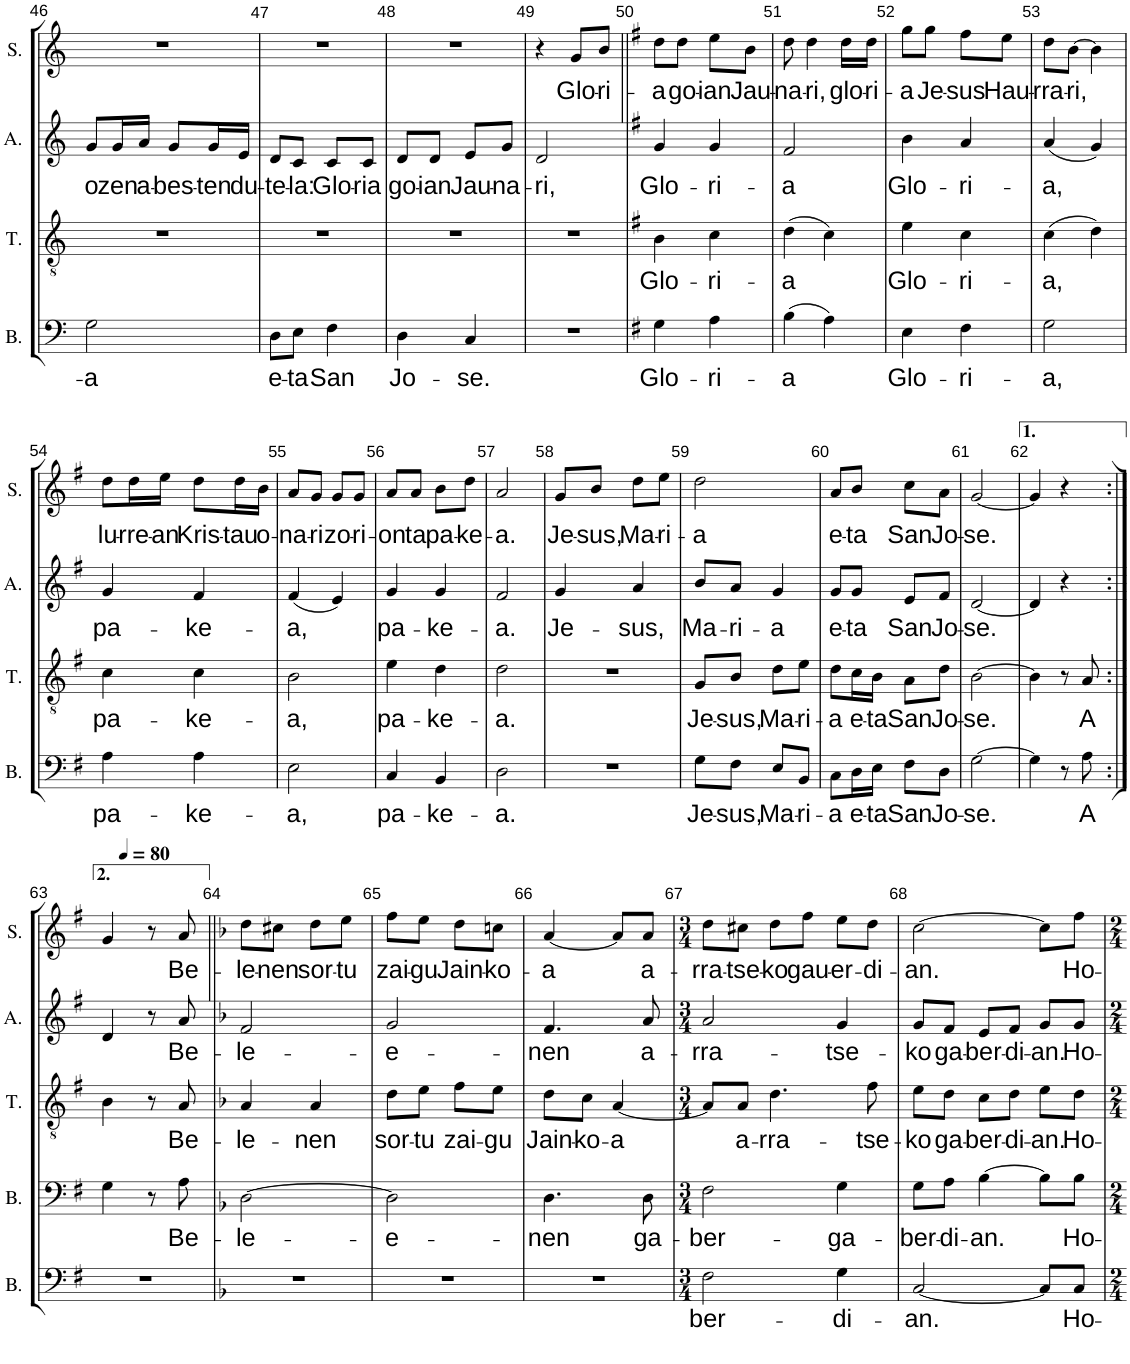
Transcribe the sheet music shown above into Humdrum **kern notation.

**kern	**text	**kern	**text	**kern	**text	**kern	**text	**kern	**text
*part5	*part5	*part4	*part4	*part3	*part3	*part2	*part2	*part1	*part1
*staff5	*staff5	*staff4	*staff4	*staff3	*staff3	*staff2	*staff2	*staff1	*staff1
*I"Bass	*	*I"Basse	*	*I"Tenor	*	*I"Alto	*	*I"Soprano	*
*I'B.	*	*I'B.	*	*I'T.	*	*I'A.	*	*I'S.	*
!!LO:PB:g=z
*clefF4	*	*clefF4	*	*clefGv2	*	*clefG2	*	*clefG2	*
*k[]	*	*k[]	*	*k[]	*	*k[]	*	*k[]	*
*M2/4	*	*M2/4	*	*M2/4	*	*M2/4	*	*M2/4	*
=46	=46	=46	=46	=46	=46	=46	=46	=46	=46
!	!	!	!LO:LY:b	!	!	!	!LO:LY:b	!	!
2r	.	2G\	-a	2r	.	8g/L	o	2r	.
!	!	!	!	!	!	!	!LO:LY:b	!	!
.	.	.	.	.	.	16g/L	zen	.	.
!	!	!	!	!	!	!	!LO:LY:b	!	!
.	.	.	.	.	.	16a/JJ	a-	.	.
!	!	!	!	!	!	!	!LO:LY:b	!	!
.	.	.	.	.	.	8g/L	-bes-	.	.
!	!	!	!	!	!	!	!LO:LY:b	!	!
.	.	.	.	.	.	16g/L	-ten	.	.
!	!	!	!	!	!	!	!LO:LY:b	!	!
.	.	.	.	.	.	16e/JJ	du-	.	.
=47	=47	=47	=47	=47	=47	=47	=47	=47	=47
!	!	!	!LO:LY:b	!	!	!	!LO:LY:b	!	!
2r	.	8D\L	e-	2r	.	8d/L	-te-	2r	.
!	!	!	!LO:LY:b	!	!	!	!LO:LY:b	!	!
.	.	8E\J	-ta	.	.	8c/J	-la:	.	.
!	!	!	!LO:LY:b	!	!	!	!LO:LY:b	!	!
.	.	4F\	San	.	.	8c/L	Glo-	.	.
!	!	!	!	!	!	!	!LO:LY:b	!	!
.	.	.	.	.	.	8c/J	-ria	.	.
=48	=48	=48	=48	=48	=48	=48	=48	=48	=48
!	!	!	!LO:LY:b	!	!	!	!LO:LY:b	!	!
2r	.	4D\	Jo-	2r	.	8d/L	go-	2r	.
!	!	!	!	!	!	!	!LO:LY:b	!	!
.	.	.	.	.	.	8d/J	-ian	.	.
!	!	!	!LO:LY:b	!	!	!	!LO:LY:b	!	!
.	.	4C/	-se.	.	.	8e/L	Jau-	.	.
!	!	!	!	!	!	!	!LO:LY:b	!	!
.	.	.	.	.	.	8g/J	-na-	.	.
=49	=49	=49	=49	=49	=49	=49	=49	=49	=49
!	!	!	!	!	!	!	!LO:LY:b	!	!
2r	.	2r	.	2r	.	2d/	-ri,	4r	.
!	!	!	!	!	!	!	!	!	!LO:LY:b
.	.	.	.	.	.	.	.	8g/L	Glo-
!	!	!	!	!	!	!	!	!	!LO:LY:b
.	.	.	.	.	.	.	.	8b/J	-ri-
=50||	=50||	=50||	=50||	=50||	=50||	=50||	=50||	=50||	=50||
*k[f#]	*	*k[f#]	*	*k[f#]	*	*k[f#]	*	*k[f#]	*
!	!	!	!LO:LY:b	!	!LO:LY:b	!	!LO:LY:b	!	!LO:LY:b
2r	.	4G\	Glo-	4B\	Glo-	4g/	Glo-	8dd\L	-a
!	!	!	!	!	!	!	!	!	!LO:LY:b
.	.	.	.	.	.	.	.	8dd\J	go-
!	!	!	!LO:LY:b	!	!LO:LY:b	!	!LO:LY:b	!	!LO:LY:b
.	.	4A\	-ri-	4c\	-ri-	4g/	-ri-	8ee\L	-ian
!	!	!	!	!	!	!	!	!	!LO:LY:b
.	.	.	.	.	.	.	.	8b\J	Jau-
=51	=51	=51	=51	=51	=51	=51	=51	=51	=51
!	!	!	!LO:LY:b	!	!LO:LY:b	!	!LO:LY:b	!	!LO:LY:b
2r	.	(4B\	-a	(4d\	-a	2f#/	-a	8dd\	-na-
!	!	!	!	!	!	!	!	!	!LO:LY:b
.	.	.	.	.	.	.	.	4dd\	-ri,
.	.	4A\)	.	4c\)	.	.	.	.	.
!	!	!	!	!	!	!	!	!	!LO:LY:b
.	.	.	.	.	.	.	.	16dd\LL	glo-
!	!	!	!	!	!	!	!	!	!LO:LY:b
.	.	.	.	.	.	.	.	16dd\JJ	-ri-
=52	=52	=52	=52	=52	=52	=52	=52	=52	=52
!	!	!	!LO:LY:b	!	!LO:LY:b	!	!LO:LY:b	!	!LO:LY:b
2r	.	4E\	Glo-	4e\	Glo-	4b\	Glo-	8gg\L	-a
!	!	!	!	!	!	!	!	!	!LO:LY:b
.	.	.	.	.	.	.	.	8gg\J	Je-
!	!	!	!LO:LY:b	!	!LO:LY:b	!	!LO:LY:b	!	!LO:LY:b
.	.	4F#\	-ri-	4c\	-ri-	4a/	-ri-	8ff#\L	-sus
!	!	!	!	!	!	!	!	!	!LO:LY:b
.	.	.	.	.	.	.	.	8ee\J	Hau-
=53	=53	=53	=53	=53	=53	=53	=53	=53	=53
!	!	!	!LO:LY:b	!	!LO:LY:b	!	!LO:LY:b	!	!LO:LY:b
2r	.	2G\	-a,	(4c\	-a,	(4a/	-a,	8dd\L	-rra-
!	!	!	!	!	!	!	!	!	!LO:LY:b
.	.	.	.	.	.	.	.	[8b\J	-ri,
.	.	.	.	4d\)	.	4g/)	.	4b\]	.
!!LO:LB:g=z
=54	=54	=54	=54	=54	=54	=54	=54	=54	=54
!	!	!	!LO:LY:b	!	!LO:LY:b	!	!LO:LY:b	!	!LO:LY:b
2r	.	4A\	pa-	4c\	pa-	4g/	pa-	8dd\L	lu-
!	!	!	!	!	!	!	!	!	!LO:LY:b
.	.	.	.	.	.	.	.	16dd\L	-rre-
!	!	!	!	!	!	!	!	!	!LO:LY:b
.	.	.	.	.	.	.	.	16ee\JJ	-an
!	!	!	!LO:LY:b	!	!LO:LY:b	!	!LO:LY:b	!	!LO:LY:b
.	.	4A\	-ke-	4c\	-ke-	4f#/	-ke-	8dd\L	Kris-
!	!	!	!	!	!	!	!	!	!LO:LY:b
.	.	.	.	.	.	.	.	16dd\L	-tau
!	!	!	!	!	!	!	!	!	!LO:LY:b
.	.	.	.	.	.	.	.	16b\JJ	o-
=55	=55	=55	=55	=55	=55	=55	=55	=55	=55
!	!	!	!LO:LY:b	!	!LO:LY:b	!	!LO:LY:b	!	!LO:LY:b
2r	.	2E\	-a,	2B\	-a,	(4f#/	-a,	8a/L	-na-
!	!	!	!	!	!	!	!	!	!LO:LY:b
.	.	.	.	.	.	.	.	8g/J	-ri
!	!	!	!	!	!	!	!	!	!LO:LY:b
.	.	.	.	.	.	4e/)	.	8g/L	zo-
!	!	!	!	!	!	!	!	!	!LO:LY:b
.	.	.	.	.	.	.	.	8g/J	-ri-
=56	=56	=56	=56	=56	=56	=56	=56	=56	=56
!	!	!	!LO:LY:b	!	!LO:LY:b	!	!LO:LY:b	!	!LO:LY:b
2r	.	4C/	pa-	4e\	pa-	4g/	pa-	8a/L	-on
!	!	!	!	!	!	!	!	!	!LO:LY:b
.	.	.	.	.	.	.	.	8a/J	ta
!	!	!	!LO:LY:b	!	!LO:LY:b	!	!LO:LY:b	!	!LO:LY:b
.	.	4BB/	-ke-	4d\	-ke-	4g/	-ke-	8b\L	pa-
!	!	!	!	!	!	!	!	!	!LO:LY:b
.	.	.	.	.	.	.	.	8dd\J	-ke-
=57	=57	=57	=57	=57	=57	=57	=57	=57	=57
!	!	!	!LO:LY:b	!	!LO:LY:b	!	!LO:LY:b	!	!LO:LY:b
2r	.	2D\	-a.	2d\	-a.	2f#/	-a.	2a/	-a.
=58	=58	=58	=58	=58	=58	=58	=58	=58	=58
!	!	!	!	!	!	!	!LO:LY:b	!	!LO:LY:b
2r	.	2r	.	2r	.	4g/	Je-	8g/L	Je-
!	!	!	!	!	!	!	!	!	!LO:LY:b
.	.	.	.	.	.	.	.	8b/J	-sus,
!	!	!	!	!	!	!	!LO:LY:b	!	!LO:LY:b
.	.	.	.	.	.	4a/	-sus,	8dd\L	Ma-
!	!	!	!	!	!	!	!	!	!LO:LY:b
.	.	.	.	.	.	.	.	8ee\J	-ri-
=59	=59	=59	=59	=59	=59	=59	=59	=59	=59
!	!	!	!LO:LY:b	!	!LO:LY:b	!	!LO:LY:b	!	!LO:LY:b
2r	.	8G\L	Je-	8G/L	Je-	8b/L	Ma-	2dd\	-a
!	!	!	!LO:LY:b	!	!LO:LY:b	!	!LO:LY:b	!	!
.	.	8F#\J	-sus,	8B/J	-sus,	8a/J	-ri-	.	.
!	!	!	!LO:LY:b	!	!LO:LY:b	!	!LO:LY:b	!	!
.	.	8E/L	Ma-	8d\L	Ma-	4g/	-a	.	.
!	!	!	!LO:LY:b	!	!LO:LY:b	!	!	!	!
.	.	8BB/J	-ri-	8e\J	-ri-	.	.	.	.
=60	=60	=60	=60	=60	=60	=60	=60	=60	=60
!	!	!	!LO:LY:b	!	!LO:LY:b	!	!LO:LY:b	!	!LO:LY:b
2r	.	8C\L	-a	8d\L	-a	8g/L	e-	8a/L	e-
!	!	!	!LO:LY:b	!	!LO:LY:b	!	!LO:LY:b	!	!LO:LY:b
.	.	16D\L	e-	16c\L	e-	8g/J	-ta	8b/J	-ta
!	!	!	!LO:LY:b	!	!LO:LY:b	!	!	!	!
.	.	16E\JJ	-ta	16B\JJ	-ta	.	.	.	.
!	!	!	!LO:LY:b	!	!LO:LY:b	!	!LO:LY:b	!	!LO:LY:b
.	.	8F#\L	San	8A\L	San	8e/L	San	8cc\L	San
!	!	!	!LO:LY:b	!	!LO:LY:b	!	!LO:LY:b	!	!LO:LY:b
.	.	8D\J	Jo-	8d\J	Jo-	8f#/J	Jo-	8a\J	Jo-
=61	=61	=61	=61	=61	=61	=61	=61	=61	=61
!	!	!	!LO:LY:b	!	!LO:LY:b	!	!LO:LY:b	!	!LO:LY:b
2r	.	[2G\	-se.	[2B\	-se.	[2d/	-se.	[2g/	-se.
=62	=62	=62	=62	=62	=62	=62	=62	=62	=62
2r	.	4G\]	.	4B\]	.	4d/]	.	4g/]	.
.	.	8r	.	8r	.	4r	.	4r	.
!	!	!	!LO:LY:b	!	!LO:LY:b	!	!	!	!
.	.	8A\	A	8A/	A	.	.	.	.
!!LO:LB:g=z
=63:|!	=63:|!	=63:|!	=63:|!	=63:|!	=63:|!	=63:|!	=63:|!	=63:|!	=63:|!
*	*	*	*	*	*	*	*	*MM80	*
2r	.	4G\	.	4B\	.	4d/	.	4g/	.
.	.	8r	.	8r	.	8r	.	8r	.
!	!	!	!LO:LY:b	!	!LO:LY:b	!	!LO:LY:b	!	!LO:LY:b
.	.	8A\	Be-	8A/	Be-	8a/	Be-	8a/	Be-
=64||	=64||	=64||	=64||	=64||	=64||	=64||	=64||	=64||	=64||
*k[b-]	*	*k[b-]	*	*k[b-]	*	*k[b-]	*	*k[b-]	*
!	!	!	!LO:LY:b	!	!LO:LY:b	!	!LO:LY:b	!	!LO:LY:b
2r	.	[2D\	-le-	4A/	-le-	2f/	-le-	8dd\L	-le-
!	!	!	!	!	!	!	!	!	!LO:LY:b
.	.	.	.	.	.	.	.	8cc#X\J	-nen
!	!	!	!	!	!LO:LY:b	!	!	!	!LO:LY:b
.	.	.	.	4A/	-nen	.	.	8dd\L	sor-
!	!	!	!	!	!	!	!	!	!LO:LY:b
.	.	.	.	.	.	.	.	8ee\J	-tu
=65	=65	=65	=65	=65	=65	=65	=65	=65	=65
!	!	!	!LO:LY:b	!	!LO:LY:b	!	!LO:LY:b	!	!LO:LY:b
2r	.	2D\]	-e-	8d\L	sor-	2g/	-e-	8ff\L	zai-
!	!	!	!	!	!LO:LY:b	!	!	!	!LO:LY:b
.	.	.	.	8e\J	-tu	.	.	8ee\J	-gu
!	!	!	!	!	!LO:LY:b	!	!	!	!LO:LY:b
.	.	.	.	8f\L	zai-	.	.	8dd\L	Jain-
!	!	!	!	!	!LO:LY:b	!	!	!	!LO:LY:b
.	.	.	.	8e\J	-gu	.	.	8ccn\J	-ko-
=66	=66	=66	=66	=66	=66	=66	=66	=66	=66
!	!	!	!LO:LY:b	!	!LO:LY:b	!	!LO:LY:b	!	!LO:LY:b
2r	.	4.D\	-nen	8d\L	Jain-	4.f/	-nen	[4a/	-a
!	!	!	!	!	!LO:LY:b	!	!	!	!
.	.	.	.	8c\J	-ko-	.	.	.	.
!	!	!	!	!	!LO:LY:b	!	!	!	!
.	.	.	.	[4A/	-a	.	.	8a/L]	.
!	!	!	!LO:LY:b	!	!	!	!LO:LY:b	!	!LO:LY:b
.	.	8D\	ga-	.	.	8a/	a-	8a/J	a-
=67	=67	=67	=67	=67	=67	=67	=67	=67	=67
*M3/4	*	*M3/4	*	*M3/4	*	*M3/4	*	*M3/4	*
!	!LO:LY:b	!	!LO:LY:b	!	!	!	!LO:LY:b	!	!LO:LY:b
2F\	-ber-	2F\	-ber-	8A/L]	.	2a/	-rra-	8dd\L	-rra-
!	!	!	!	!	!LO:LY:b	!	!	!	!LO:LY:b
.	.	.	.	8A/J	a-	.	.	8cc#X\J	-tse-
!	!	!	!	!	!LO:LY:b	!	!	!	!LO:LY:b
.	.	.	.	4.d\	-rra-	.	.	8dd\L	-ko
!	!	!	!	!	!	!	!	!	!LO:LY:b
.	.	.	.	.	.	.	.	8ff\J	gau-
!	!LO:LY:b	!	!LO:LY:b	!	!	!	!LO:LY:b	!	!LO:LY:b
4G\	-di-	4G\	ga-	.	.	4g/	-tse-	8ee\L	-er-
!	!	!	!	!	!LO:LY:b	!	!	!	!LO:LY:b
.	.	.	.	8f\	-tse-	.	.	8dd\J	-di-
=68	=68	=68	=68	=68	=68	=68	=68	=68	=68
!	!LO:LY:b	!	!LO:LY:b	!	!LO:LY:b	!	!LO:LY:b	!	!LO:LY:b
[2C/	-an.	8G\L	-ber-	8e\L	-ko	8g/L	-ko	[2cc\	-an.
!	!	!	!LO:LY:b	!	!LO:LY:b	!	!LO:LY:b	!	!
.	.	8A\J	-di-	8d\J	ga-	8f/J	ga-	.	.
!	!	!	!LO:LY:b	!	!LO:LY:b	!	!LO:LY:b	!	!
.	.	[4B-\	-an.	8c\L	-ber-	8e/L	-ber-	.	.
!	!	!	!	!	!LO:LY:b	!	!LO:LY:b	!	!
.	.	.	.	8d\J	-di-	8f/J	-di-	.	.
!	!	!	!	!	!LO:LY:b	!	!LO:LY:b	!	!
8C/L]	.	8B-\L]	.	8e\L	-an.	8g/L	-an.	8cc\L]	.
!	!LO:LY:b	!	!LO:LY:b	!	!LO:LY:b	!	!LO:LY:b	!	!LO:LY:b
8C/J	Ho-	8B-\J	Ho-	8d\J	Ho-	8g/J	Ho-	8ff\J	Ho-
=	=	=	=	=	=	=	=	=	=
*-	*-	*-	*-	*-	*-	*-	*-	*-	*-
